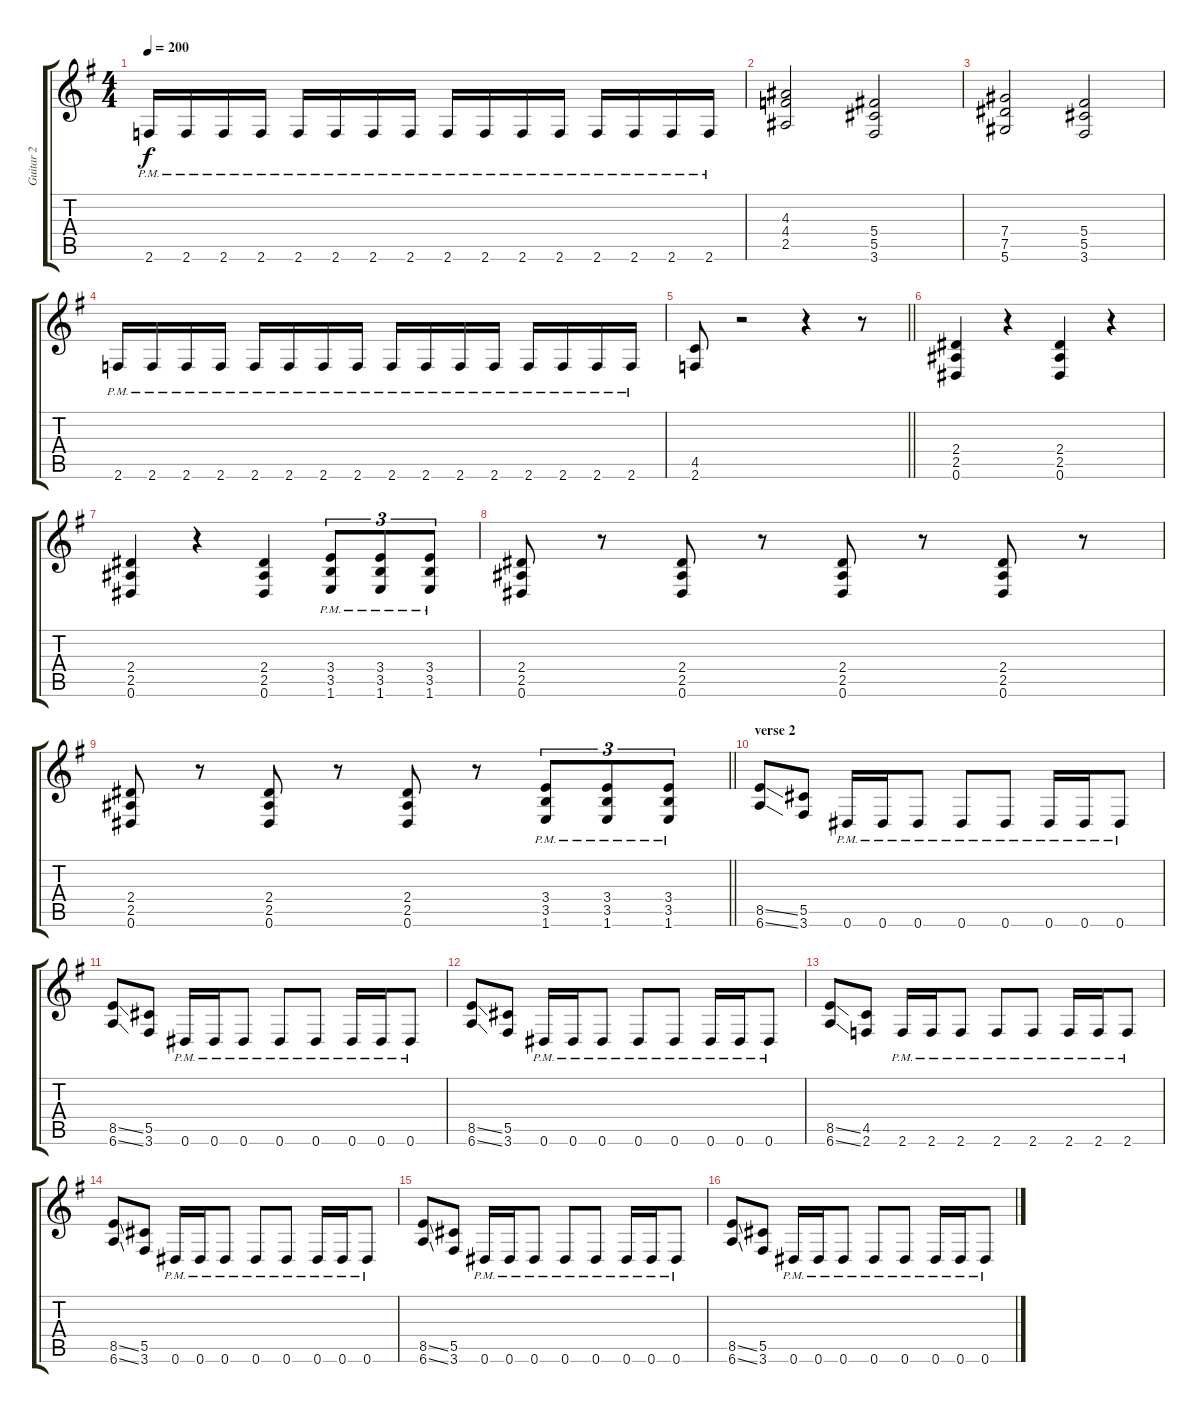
\track ("Guitar 2" "Guitar 2") {instrument distortionguitar}
\staff {score tabs}
\tuning (Eb4 Bb3 Gb3 Db3 Ab2 Eb2) {hide}
\ts (4 4)
\tempo 200
\clef g2
\ks eminor
2.6{pm}.16{dy f} 2.6{pm}.16 2.6{pm}.16 2.6{pm}.16 2.6{pm}.16 2.6{pm}.16 2.6{pm}.16 2.6{pm}.16 2.6{pm}.16 2.6{pm}.16 2.6{pm}.16 2.6{pm}.16 2.6{pm}.16 2.6{pm}.16 2.6{pm}.16 2.6{pm}.16 |
(4.3 4.4 2.5).2 (5.4 5.5 3.6).2 |
(7.4 7.5 5.6).2 (5.4 5.5 3.6).2 |
2.6{pm}.16 2.6{pm}.16 2.6{pm}.16 2.6{pm}.16 2.6{pm}.16 2.6{pm}.16 2.6{pm}.16 2.6{pm}.16 2.6{pm}.16 2.6{pm}.16 2.6{pm}.16 2.6{pm}.16 2.6{pm}.16 2.6{pm}.16 2.6{pm}.16 2.6{pm}.16 |
\barLineRight lightlight
(4.5 2.6).8 r.2 r.4 r.8 |
(2.4 2.5 0.6).4 r.4 (2.4 2.5 0.6).4 r.4 |
(2.4 2.5 0.6).4 r.4 (2.4 2.5 0.6).4 (3.4{pm} 3.5{pm} 1.6{pm}).8{tu (3 2)} (3.4{pm} 3.5{pm} 1.6{pm}).8{tu (3 2)} (3.4{pm} 3.5{pm} 1.6{pm}).8{tu (3 2)} |
(2.4 2.5 0.6).8 r.8 (2.4 2.5 0.6).8 r.8 (2.4 2.5 0.6).8 r.8 (2.4 2.5 0.6).8 r.8 |
\barLineRight lightlight
(2.4 2.5 0.6).8 r.8 (2.4 2.5 0.6).8 r.8 (2.4 2.5 0.6).8 r.8 (3.4{pm} 3.5{pm} 1.6{pm}).8{tu (3 2)} (3.4{pm} 3.5{pm} 1.6{pm}).8{tu (3 2)} (3.4{pm} 3.5{pm} 1.6{pm}).8{tu (3 2)} |
\section ("" "verse 2")
(8.5{ss} 6.6{ss}).8 (5.5 3.6).8 0.6{pm}.16 0.6{pm}.16 0.6{pm}.8 0.6{pm}.8 0.6{pm}.8 0.6{pm}.16 0.6{pm}.16 0.6{pm}.8 |
(8.5{ss} 6.6{ss}).8 (5.5 3.6).8 0.6{pm}.16 0.6{pm}.16 0.6{pm}.8 0.6{pm}.8 0.6{pm}.8 0.6{pm}.16 0.6{pm}.16 0.6{pm}.8 |
(8.5{ss} 6.6{ss}).8 (5.5 3.6).8 0.6{pm}.16 0.6{pm}.16 0.6{pm}.8 0.6{pm}.8 0.6{pm}.8 0.6{pm}.16 0.6{pm}.16 0.6{pm}.8 |
(8.5{ss} 6.6{ss}).8 (4.5 2.6).8 2.6{pm}.16 2.6{pm}.16 2.6{pm}.8 2.6{pm}.8 2.6{pm}.8 2.6{pm}.16 2.6{pm}.16 2.6{pm}.8 |
(8.5{ss} 6.6{ss}).8 (5.5 3.6).8 0.6{pm}.16 0.6{pm}.16 0.6{pm}.8 0.6{pm}.8 0.6{pm}.8 0.6{pm}.16 0.6{pm}.16 0.6{pm}.8 |
(8.5{ss} 6.6{ss}).8 (5.5 3.6).8 0.6{pm}.16 0.6{pm}.16 0.6{pm}.8 0.6{pm}.8 0.6{pm}.8 0.6{pm}.16 0.6{pm}.16 0.6{pm}.8 |
(8.5{ss} 6.6{ss}).8 (5.5 3.6).8 0.6{pm}.16 0.6{pm}.16 0.6{pm}.8 0.6{pm}.8 0.6{pm}.8 0.6{pm}.16 0.6{pm}.16 0.6{pm}.8
